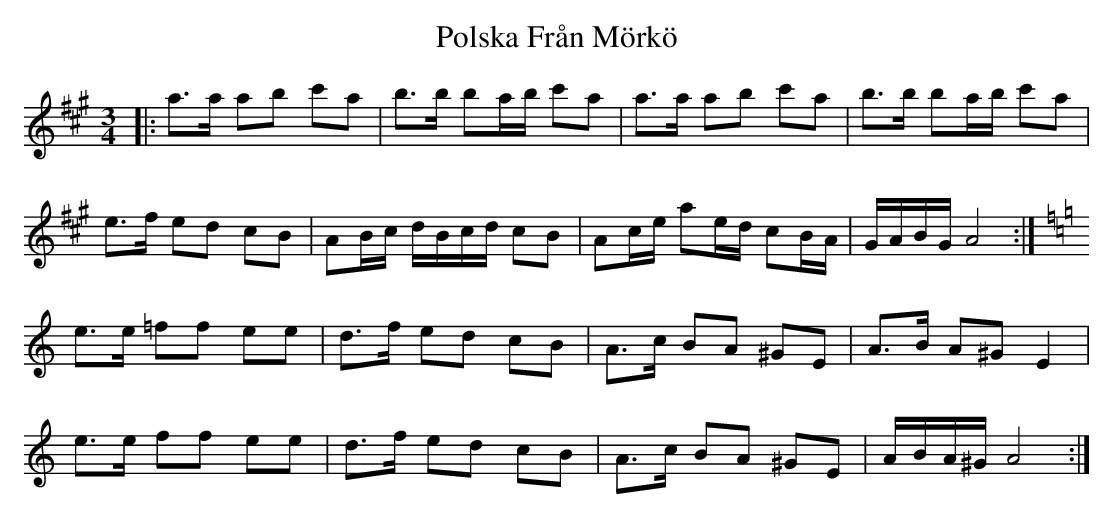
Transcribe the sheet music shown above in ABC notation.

X:1
T: Polska Från Mörkö
M: 3/4
L: 1/8
K: Amaj
|:a>a ab c'a|b>b ba/b/ c'a|a>a ab c'a|b>b ba/b/ c'a|
e>f ed cB|AB/c/ d/B/c/d/ cB|Ac/e/ ae/d/ cB/A/|G/A/B/G/ A4:|
K: Am
e>e =ff ee|d>f ed cB|A>c BA ^GE|A>B A^G E2|
e>e ff ee|d>f ed cB|A>c BA ^GE|A/B/A/^G/ A4:|
